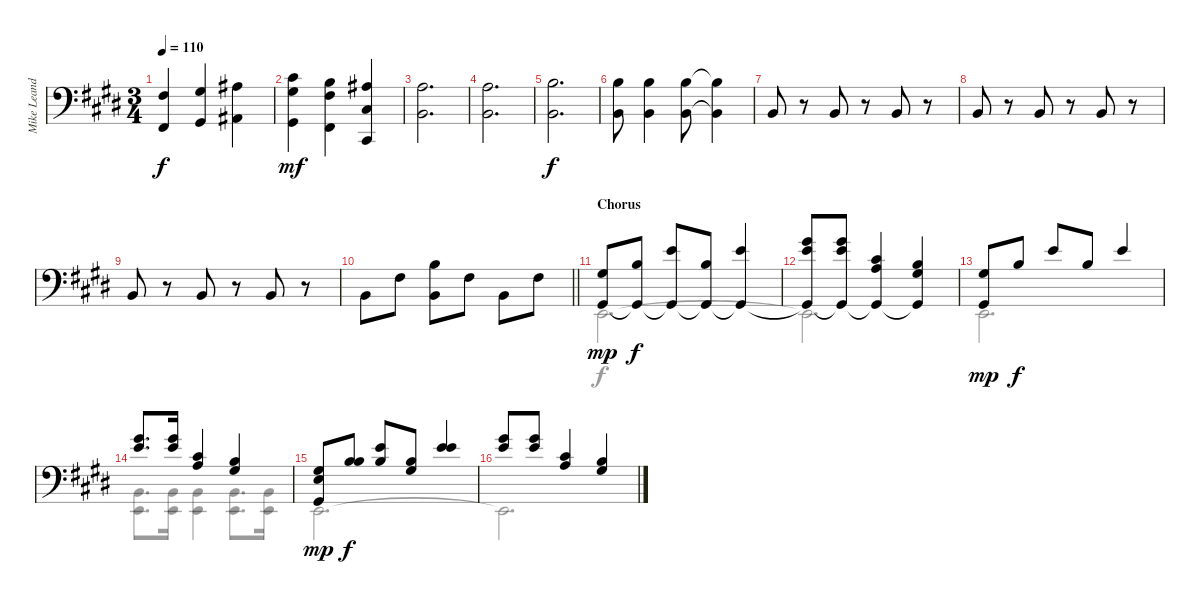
\track ("Mike Leander's strirng (cello, b. bass)" "Mike Leand") {instrument electricbassfinger}
\staff {score}
\tuning (G2 D2 A1 E1 B0) {hide}
\voice
\ts (3 4)
\tempo 110
\clef f4
\ks e
(4.2 2.4).4{dy f} (6.2 4.4).4 (3.1 1.3).4 |
(6.1 6.2 4.4).4{dy mf} (4.1 4.2 2.4).4 (3.1 4.3 2.5).4 |
(2.1 2.3).2{d} |
(2.1 2.3).2{d} |
(4.1 2.3).2{d dy f} |
(4.1 2.3).8 (4.1 2.3).4 (4.1 2.3).8 (4.1{t} 2.3{t}).4 |
2.3.8 r.8 2.3.8 r.8 2.3.8 r.8 |
2.3.8 r.8 2.3.8 r.8 2.3.8 r.8 |
2.3.8 r.8 2.3.8 r.8 2.3.8 r.8 |
\barLineRight lightlight
2.3.8 4.2.8 (4.1 2.3).8 4.2.8 2.3.8 4.2.8 |
\section ("" "Chorus")
(6.2 4.4).8{dy mp} (4.1 4.4{t}).8{dy f} (9.1 4.4{t}).8 (9.2 4.4{t}).8 (9.1 4.4{t}).4 |
(13.1 14.2 4.4{t}).8 (13.1 14.2 4.4{t}).8 (11.2 12.3 4.4{t}).4 (9.2 11.3 4.4{t}).4 |
(11.3 9.5).8{dy mp} 9.2.8{dy f} 9.1.8 9.2.8 9.1.4 |
(13.1 14.2).8{d} (13.1 14.2).16 (11.2 12.3).4 (9.2 11.3).4 |
(11.3 12.4 9.5).8{dy mp} (9.2 14.3).8{dy f} (9.1 9.2).8 (9.2 11.3).8 (9.1 14.2).4 |
(13.1 14.2).8 (13.1 14.2).8 (11.2 12.3).4 (9.2 11.3).4
\voice
\clef f4
\ottava regular
\simile none
\ks e
|
|
|
|
|
|
|
|
|
\barLineRight lightlight
|
0.4.2{d} |
0.4{t}.2{d} |
0.4.2{d} |
(2.3 0.4).8{d} (2.3 0.4).16 (2.3 0.4).4 (2.3 0.4).8{d} (2.3 0.4).16 |
0.4.2{d} |
0.4{t}.2{d}
